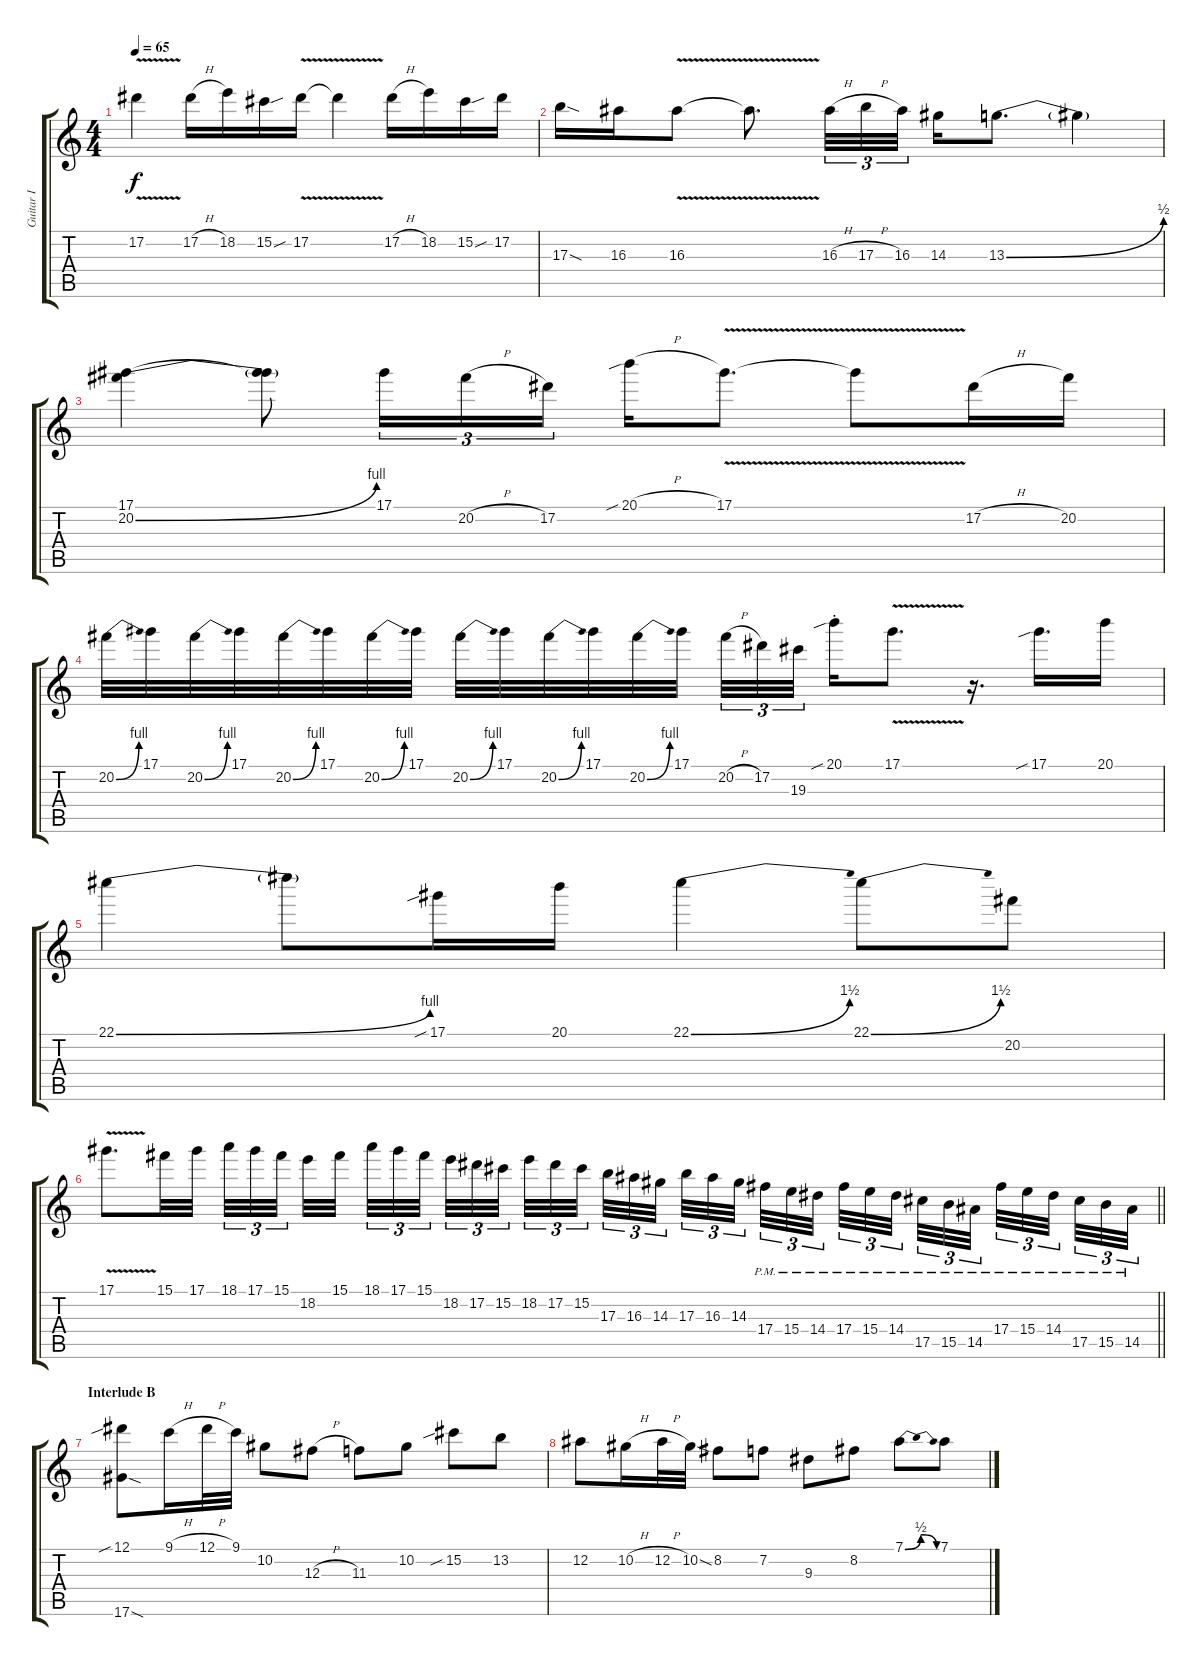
\track ("Guitar I" "Guitar I") {instrument distortionguitar}
\staff {score tabs}
\tuning (Eb4 Bb3 Gb3 Db3 Ab2 Eb2) {hide}
\ts (4 4)
\tempo 65
\clef g2
\ks c
17.2{v}.4{dy f} 17.2{h}.16 18.2.16 15.2{sou}.16 17.2{v}.16 17.2{t}.4 17.2{h}.16 18.2.16 15.2{sou}.16 17.2.16 |
17.3{sod}.16 16.3.16 16.3{v}.8 16.3{t}.8{d} 16.3{h}.32{tu (3 2)} 17.3{h}.32{tu (3 2)} 16.3.32{tu (3 2)} 14.3.16 13.3{be (bend 0 0 60 2)}.8{d} 13.3{t}.4 |
(17.1 20.2{be (bend 0 0 60 4)}).4 (17.1{t} 20.2{t}).8 17.1.16{tu (3 2)} 20.2{h}.16{tu (3 2)} 17.2.16{tu (3 2)} 20.1{sib h}.16 17.1{v}.8{d} 17.1{t}.8 17.2{h}.16 20.2.16 |
20.2{be (bend 0 0 60 4)}.32 17.1.32 20.2{be (bend 0 0 60 4)}.32 17.1.32 20.2{be (bend 0 0 60 4)}.32 17.1.32 20.2{be (bend 0 0 60 4)}.32 17.1.32 20.2{be (bend 0 0 60 4)}.32 17.1.32 20.2{be (bend 0 0 60 4)}.32 17.1.32 20.2{be (bend 0 0 60 4)}.32 17.1.32{beam splitsecondary} 20.2{h}.32{tu (3 2)} 17.2.32{tu (3 2)} 19.3.32{tu (3 2)} 20.1{sib st}.16 17.1{v}.8{d} r.16{d} 17.1{sib}.16{d} 20.1.16 |
22.1{be (bend 0 0 60 4)}.4 22.1{t}.8 17.1{sib}.16 20.1.16 22.1{be (bend 0 0 60 6)}.4 22.1{be (bend 0 0 60 6)}.8 20.2.8 |
\barLineRight lightlight
17.1{v}.8{d} 15.1.32 17.1.32 18.1.32{tu (3 2)} 17.1.32{tu (3 2)} 15.1.32{tu (3 2) beam splitsecondary} 18.2.32 15.1.32{beam splitsecondary} 18.1.32{tu (3 2)} 17.1.32{tu (3 2)} 15.1.32{tu (3 2) beam splitsecondary} 18.2.32{tu (3 2)} 17.2.32{tu (3 2)} 15.2.32{tu (3 2)} 18.2.32{tu (3 2)} 17.2.32{tu (3 2)} 15.2.32{tu (3 2) beam splitsecondary} 17.3.32{tu (3 2)} 16.3.32{tu (3 2)} 14.3.32{tu (3 2) beam splitsecondary} 17.3.32{tu (3 2)} 16.3.32{tu (3 2)} 14.3.32{tu (3 2) beam splitsecondary} 17.4{pm}.32{tu (3 2)} 15.4{pm}.32{tu (3 2)} 14.4{pm}.32{tu (3 2)} 17.4{pm}.32{tu (3 2)} 15.4{pm}.32{tu (3 2)} 14.4{pm}.32{tu (3 2) beam splitsecondary} 17.5{pm}.32{tu (3 2)} 15.5{pm}.32{tu (3 2)} 14.5{pm}.32{tu (3 2) beam splitsecondary} 17.4{pm}.32{tu (3 2)} 15.4{pm}.32{tu (3 2)} 14.4{pm}.32{tu (3 2) beam splitsecondary} 17.5{pm}.32{tu (3 2)} 15.5{pm}.32{tu (3 2)} 14.5{pm}.32{tu (3 2)} |
\section ("" "Interlude B")
(12.1{sib} 17.6{sod}).8 9.1{h}.16 12.1{h}.32 9.1.32 10.2.8 12.3{h}.8 11.3.8 10.2.8 15.2{sib}.8 13.2.8 |
12.2.8 10.2{h}.16 12.2{h}.32 10.2{sod}.32 8.2.8 7.2.8 9.3.8 8.2.8 7.1{be (bendrelease 0 0 10 2 45 2 60 0)}.8 7.1.8
